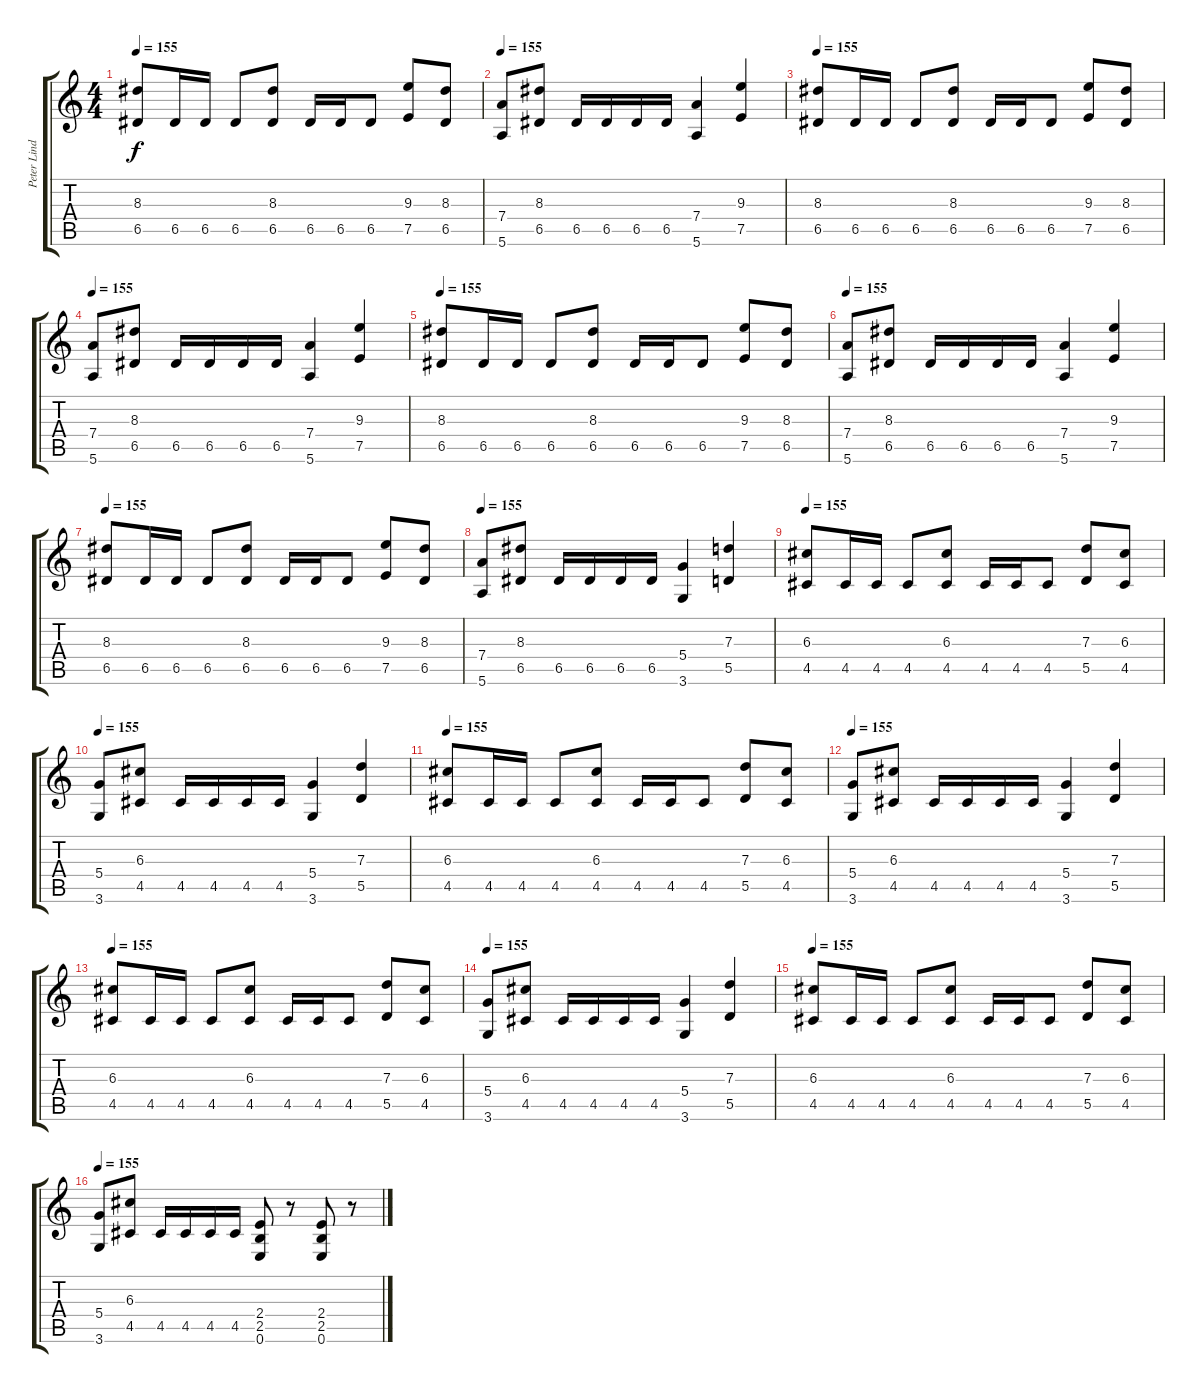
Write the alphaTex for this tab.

\track ("Peter Lindgren" "Peter Lind") {instrument distortionguitar}
\staff {score tabs}
\tuning (E4 B3 G3 D3 A2 E2) {hide}
\ts (4 4)
\tempo 155
\clef g2
\ks c
(8.3 6.5).8{dy f volume 12} 6.5.16 6.5.16 6.5.8 (8.3 6.5).8 6.5.16 6.5.16 6.5.8 (9.3 7.5).8 (8.3 6.5).8 |
\tempo 155
(7.4 5.6).8 (8.3 6.5).8 6.5.16 6.5.16 6.5.16 6.5.16 (7.4 5.6).4 (9.3 7.5).4 |
\tempo 155
(8.3 6.5).8{volume 12} 6.5.16 6.5.16 6.5.8 (8.3 6.5).8 6.5.16 6.5.16 6.5.8 (9.3 7.5).8 (8.3 6.5).8 |
\tempo 155
(7.4 5.6).8 (8.3 6.5).8 6.5.16 6.5.16 6.5.16 6.5.16 (7.4 5.6).4 (9.3 7.5).4 |
\tempo 155
(8.3 6.5).8{volume 12} 6.5.16 6.5.16 6.5.8 (8.3 6.5).8 6.5.16 6.5.16 6.5.8 (9.3 7.5).8 (8.3 6.5).8 |
\tempo 155
(7.4 5.6).8 (8.3 6.5).8 6.5.16 6.5.16 6.5.16 6.5.16 (7.4 5.6).4 (9.3 7.5).4 |
\tempo 155
(8.3 6.5).8{volume 12} 6.5.16 6.5.16 6.5.8 (8.3 6.5).8 6.5.16 6.5.16 6.5.8 (9.3 7.5).8 (8.3 6.5).8 |
\tempo 155
(7.4 5.6).8 (8.3 6.5).8 6.5.16 6.5.16 6.5.16 6.5.16 (5.4 3.6).4 (7.3 5.5).4 |
\tempo 155
(6.3 4.5).8{volume 12} 4.5.16 4.5.16 4.5.8 (6.3 4.5).8 4.5.16 4.5.16 4.5.8 (7.3 5.5).8 (6.3 4.5).8 |
\tempo 155
(5.4 3.6).8 (6.3 4.5).8 4.5.16 4.5.16 4.5.16 4.5.16 (5.4 3.6).4 (7.3 5.5).4 |
\tempo 155
(6.3 4.5).8{volume 12} 4.5.16 4.5.16 4.5.8 (6.3 4.5).8 4.5.16 4.5.16 4.5.8 (7.3 5.5).8 (6.3 4.5).8 |
\tempo 155
(5.4 3.6).8 (6.3 4.5).8 4.5.16 4.5.16 4.5.16 4.5.16 (5.4 3.6).4 (7.3 5.5).4 |
\tempo 155
(6.3 4.5).8{volume 12} 4.5.16 4.5.16 4.5.8 (6.3 4.5).8 4.5.16 4.5.16 4.5.8 (7.3 5.5).8 (6.3 4.5).8 |
\tempo 155
(5.4 3.6).8 (6.3 4.5).8 4.5.16 4.5.16 4.5.16 4.5.16 (5.4 3.6).4 (7.3 5.5).4 |
\tempo 155
(6.3 4.5).8{volume 12} 4.5.16 4.5.16 4.5.8 (6.3 4.5).8 4.5.16 4.5.16 4.5.8 (7.3 5.5).8 (6.3 4.5).8 |
\tempo 155
(5.4 3.6).8 (6.3 4.5).8 4.5.16 4.5.16 4.5.16 4.5.16 (2.4 2.5 0.6).8 r.8 (2.4 2.5 0.6).8 r.8
